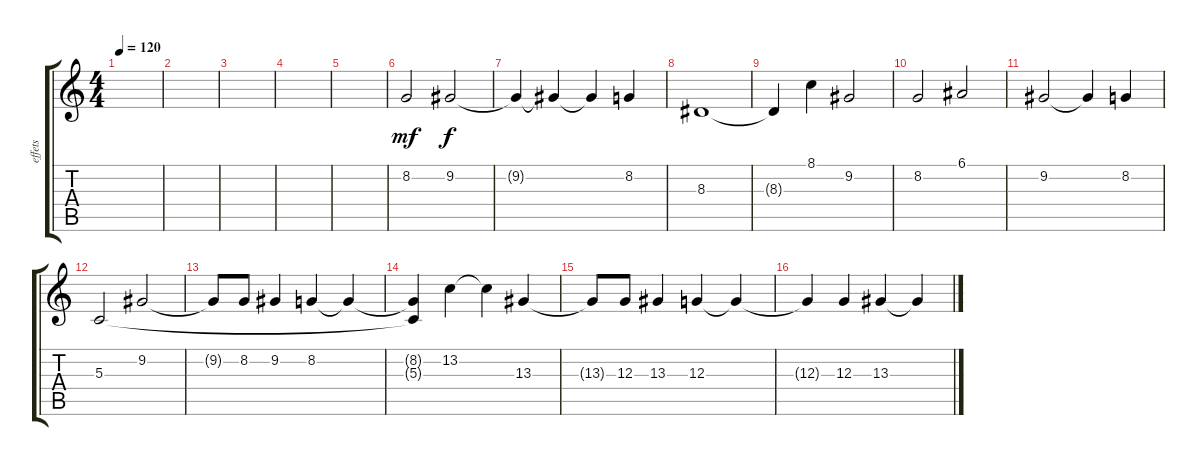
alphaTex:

\track ("effets" "effets") {instrument choiraahs}
\staff {score tabs}
\tuning (E4 B3 G3 D3 A2 E2) {hide}
\ts (4 4)
\tempo 120
\clef g2
\ks c
|
|
|
|
|
8.2.2{dy mf} 9.2.2{dy f} |
9.2{t}.4 9.2{t}.4 9.2{t}.4 8.2.4 |
8.3.1 |
8.3{t}.4 8.1.4 9.2.2 |
8.2.2 6.1.2 |
9.2.2 9.2{t}.4 8.2.4 |
5.3.2 9.2.2 |
9.2{t}.8 8.2.8 9.2.4 8.2.4 8.2{t}.4 |
(8.2{t} 5.3{t}).4 13.2.4 13.2{t}.4 13.3.4 |
13.3{t}.8 12.3.8 13.3.4 12.3.4 12.3{t}.4 |
12.3{t}.4 12.3.4 13.3.4 13.3{t}.4
